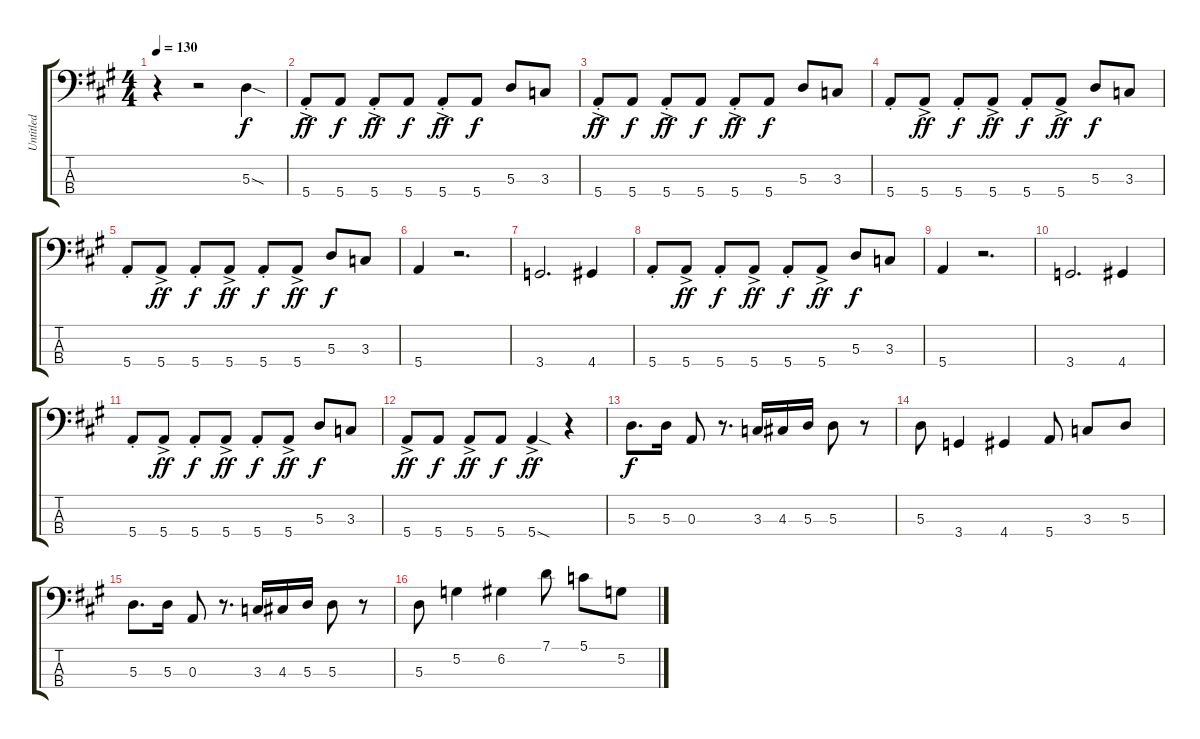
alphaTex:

\track ("Untitled" "Untitled") {instrument electricbassfinger}
\staff {score tabs}
\tuning (G2 D2 A1 E1) {hide}
\ts (4 4)
\tempo 130
\clef f4
\ks a
r.4{dy f instrument electricbassfinger} r.2 5.3{sod}.4 |
5.4{ac st}.8{dy ff} 5.4.8{dy f} 5.4{ac st}.8{dy ff} 5.4.8{dy f} 5.4{ac st}.8{dy ff} 5.4.8{dy f} 5.3.8 3.3.8 |
5.4{ac st}.8{dy ff} 5.4.8{dy f} 5.4{ac st}.8{dy ff} 5.4.8{dy f} 5.4{ac st}.8{dy ff} 5.4.8{dy f} 5.3.8 3.3.8 |
5.4{st}.8 5.4{ac}.8{dy ff} 5.4{st}.8{dy f} 5.4{ac}.8{dy ff} 5.4{st}.8{dy f} 5.4{ac}.8{dy ff} 5.3.8{dy f} 3.3.8 |
5.4{st}.8 5.4{ac}.8{dy ff} 5.4{st}.8{dy f} 5.4{ac}.8{dy ff} 5.4{st}.8{dy f} 5.4{ac}.8{dy ff} 5.3.8{dy f} 3.3.8 |
5.4.4 r.2{d} |
3.4.2{d} 4.4.4 |
5.4{st}.8 5.4{ac}.8{dy ff} 5.4{st}.8{dy f} 5.4{ac}.8{dy ff} 5.4{st}.8{dy f} 5.4{ac}.8{dy ff} 5.3.8{dy f} 3.3.8 |
5.4.4 r.2{d} |
3.4.2{d} 4.4.4 |
5.4{st}.8 5.4{ac}.8{dy ff} 5.4{st}.8{dy f} 5.4{ac}.8{dy ff} 5.4{st}.8{dy f} 5.4{ac}.8{dy ff} 5.3.8{dy f} 3.3.8 |
5.4{ac}.8{dy ff} 5.4.8{dy f} 5.4{ac}.8{dy ff} 5.4.8{dy f} 5.4{sod ac}.4{dy ff} r.4 |
5.3.8{d dy f} 5.3.16 0.3.8 r.8{d} 3.3.16 4.3.16 5.3.16 5.3.8 r.8 |
5.3.8 3.4.4 4.4.4 5.4.8 3.3.8 5.3.8 |
5.3.8{d} 5.3.16 0.3.8 r.8{d} 3.3.16 4.3.16 5.3.16 5.3.8 r.8 |
5.3.8 5.2.4 6.2.4 7.1.8 5.1.8 5.2.8
